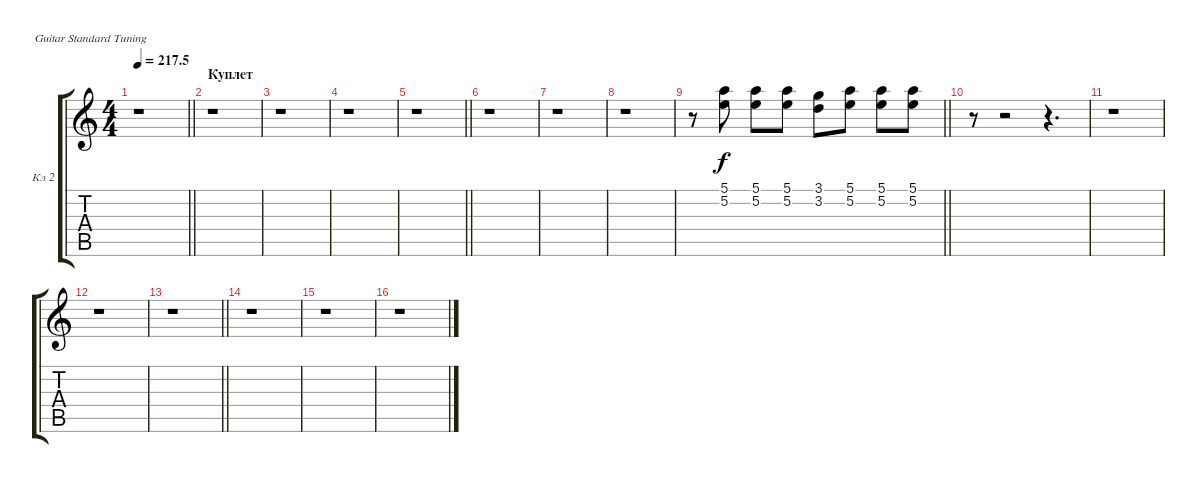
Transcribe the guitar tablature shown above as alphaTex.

\bracketExtendMode groupsimilarinstruments
\firstSystemTrackNameOrientation horizontal
\otherSystemsTrackNameOrientation horizontal
\track ("Клавиши II" "Кл 2") {instrument tuba}
\staff {score tabs}
\tuning (E4 B3 G3 D3 A2 E2)
\displaytranspose 12
\ts (4 4)
\tempo
217.5
\accidentals auto
\clef g2
\ottava regular
\simile none
\barLineRight lightlight
\ks c
r.1{dy f} |
\section ("" "Куплет")
r.1 |
r.1 |
r.1 |
\barLineRight lightlight
r.1 |
r.1 |
r.1 |
r.1 |
\barLineRight lightlight
r.8 (5.1 5.2).8 (5.1 5.2).8 (5.1 5.2).8 (3.1 3.2).8 (5.1 5.2).8 (5.1 5.2).8 (5.1 5.2).8 |
r.8 r.2 r.4{d} |
r.1 |
r.1 |
\barLineRight lightlight
r.1 |
r.1 |
r.1 |
r.1
